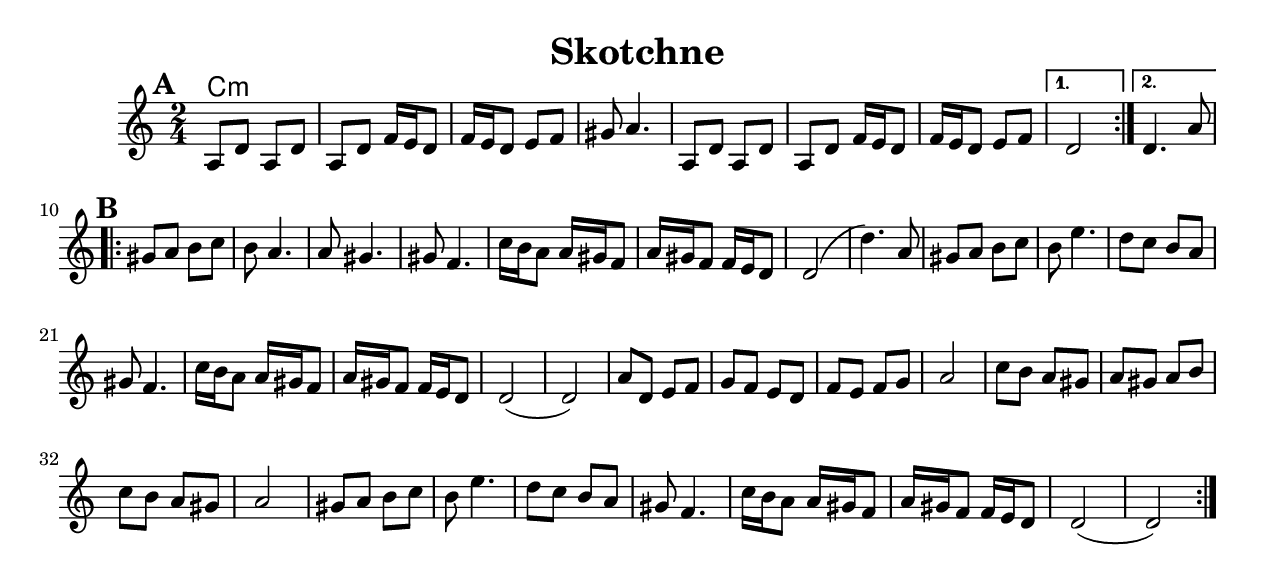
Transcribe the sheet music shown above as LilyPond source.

\version "2.18.0"
\language "english"


\header{
  title= "Skotchne"
  subtitle=""
  composer= ""
  %instrument ="violin"
  arranger= ""
}

\paper{
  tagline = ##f
  %print-all-headers = ##t
  #(set-paper-size "letter")
}

melody = \relative c {
  \clef treble
  \key c \major
  \time 2/4
  \set Score.markFormatter = #format-mark-box-alphabet
  %\partial 16*3 a16 d f   %lead in notes

  \repeat volta 2{
  \mark \default
    a'8  d a d
    a d f16 e d8
    f16 e d8 e f
    gs8 a4.

    a,8 d a d
    a d f16 e d8
    f16 e d8 e f
  }

  \alternative { { d2 }{d4. a'8 } }

  \repeat volta 2{
  \mark \default
    gs8  a b c
    b a4.
    a8 gs4.
    gs8 f4.
    c'16 b a8 a16 gs f8
    a16 gs f8
    f16 e d8
    d2 (d'4.)a8

    gs8  a b c
    b e4.
    d8 c b a
    gs f4.

    c'16 b a8 a16 gs f8
    a16 gs f8
    f16 e d8
    d2 (d2)
    %sheet has a low 1/4 note d. mistake?
    a'8  d, e f
    g f e d
    f e f g
    a2

    c8 b a gs
    a gs a b
    c b a gs a2
    gs8  a b c
    b e4.
    d8 c b a
    gs f4.
    c'16 b a8 a16 gs f8
    a16 gs f8
    f16 e d8
    d2 (d2)




  }

  \alternative { { }{ } }

}

harmonies = \chordmode {
  c4:m
}

\score {
  <<
    \new ChordNames {
      \set chordChanges = ##f
      \harmonies
    }
    \new Staff \melody
  >>

  \midi{\tempo 4 = 120}
  \layout{indent = 1.0\cm}
}